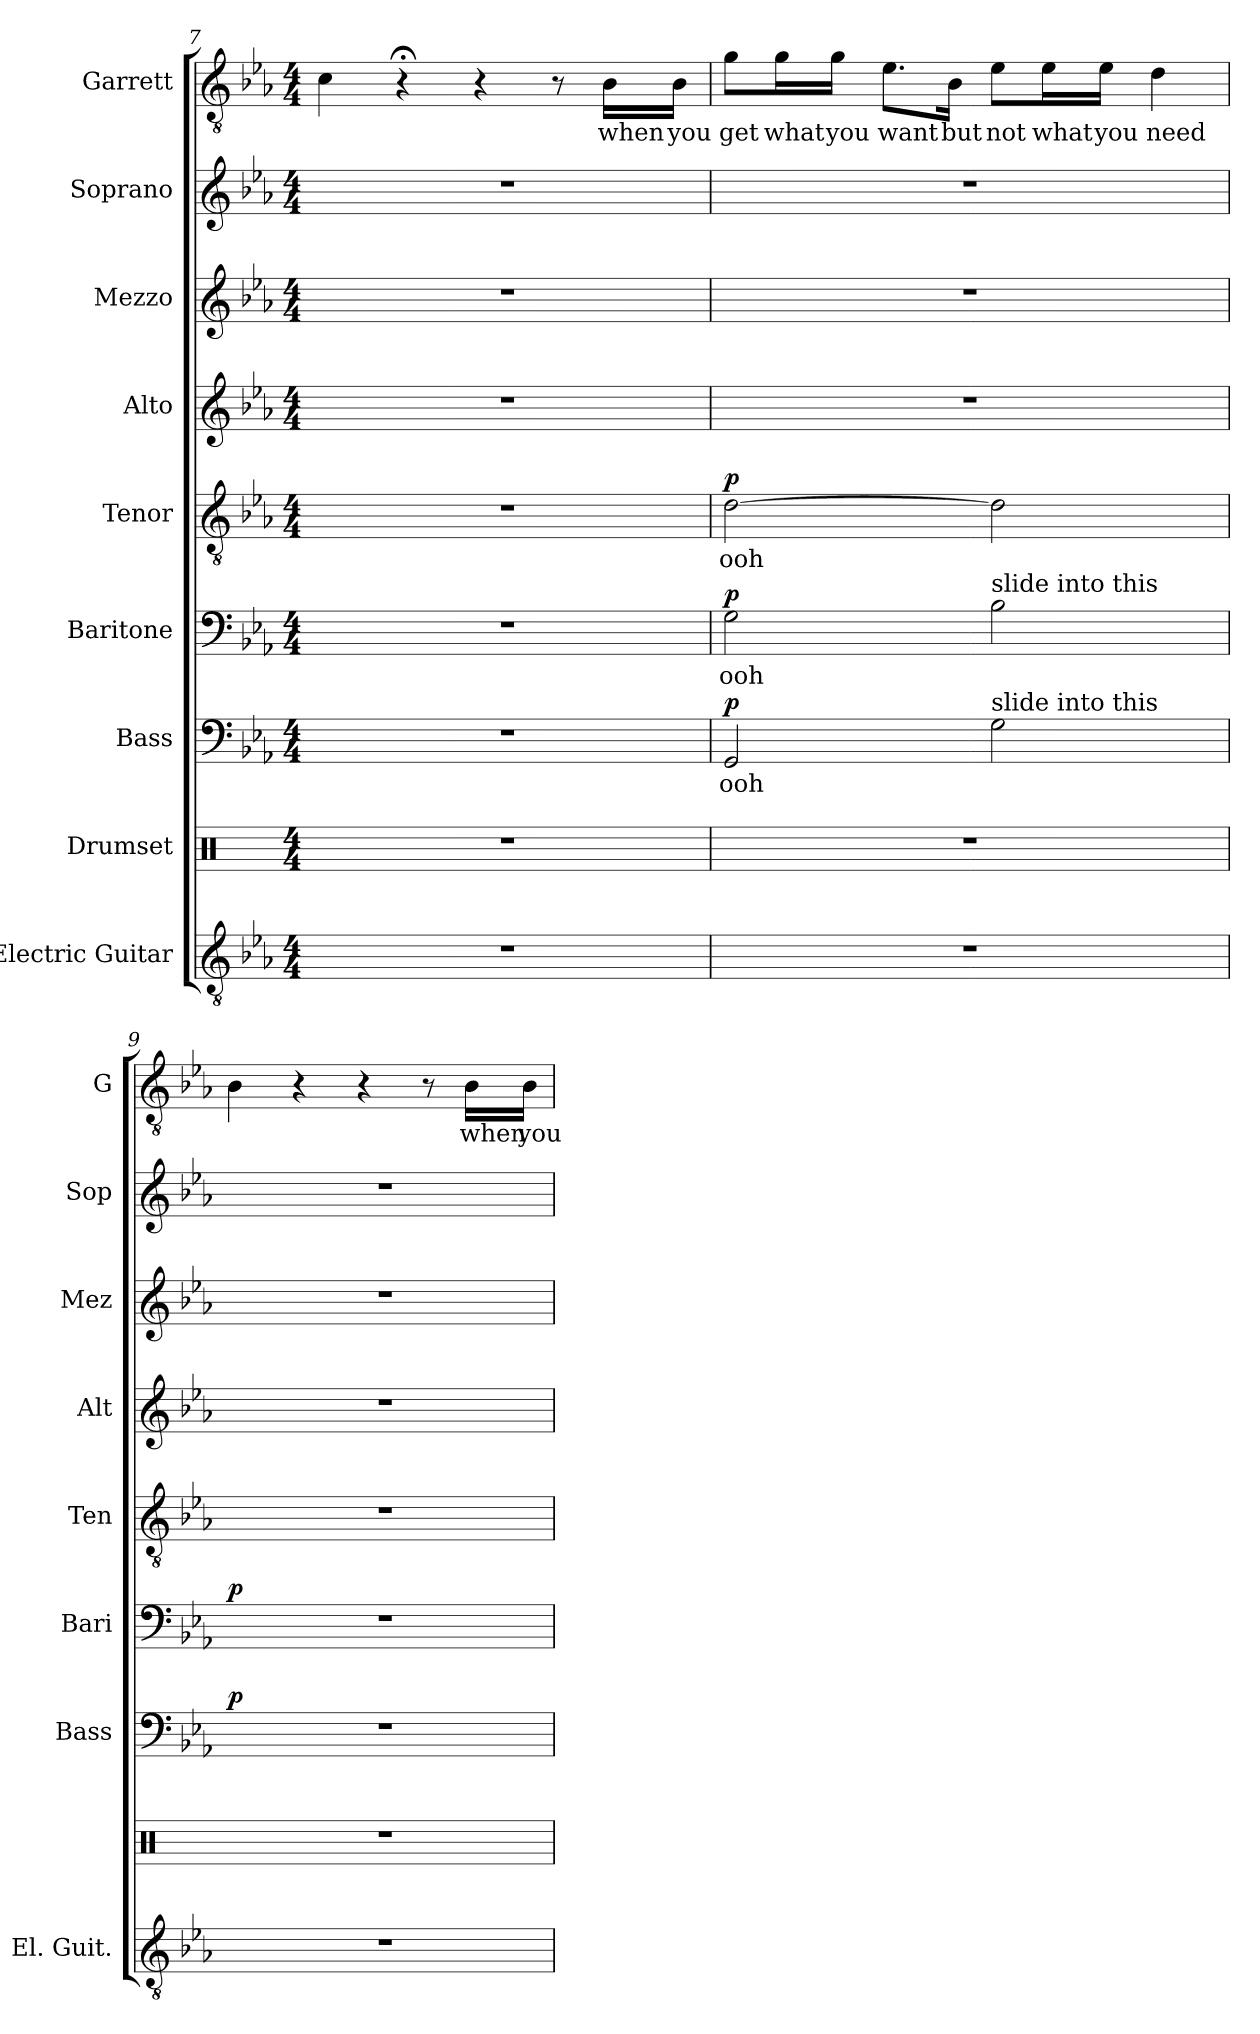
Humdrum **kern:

**kern	**kern	**kern	**text	**dynam	**kern	**text	**dynam	**kern	**text	**dynam	**kern	**kern	**kern	**kern	**text
*part9	*part8	*part7	*part7	*part7	*part6	*part6	*part6	*part5	*part5	*part5	*part4	*part3	*part2	*part1	*part1
*staff9	*staff8	*staff7	*staff7	*staff7	*staff6	*staff6	*staff6	*staff5	*staff5	*staff5	*staff4	*staff3	*staff2	*staff1	*staff1
*I"Electric Guitar	*I"Drumset	*I"Bass	*	*	*I"Baritone	*	*	*I"Tenor	*	*	*I"Alto	*I"Mezzo	*I"Soprano	*I"Garrett	*
*I'El. Guit.	*	*I'Bass	*	*	*I'Bari	*	*	*I'Ten	*	*	*I'Alt	*I'Mez	*I'Sop	*I'G	*
*clefGv2	*clefX	*clefF4	*	*	*clefF4	*	*	*clefGv2	*	*	*clefG2	*clefG2	*clefG2	*clefGv2	*
*k[b-e-a-]	*k[]	*k[b-e-a-]	*	*	*k[b-e-a-]	*	*	*k[b-e-a-]	*	*	*k[b-e-a-]	*k[b-e-a-]	*k[b-e-a-]	*k[b-e-a-]	*
*M4/4	*M4/4	*M4/4	*	*	*M4/4	*	*	*M4/4	*	*	*M4/4	*M4/4	*M4/4	*M4/4	*
=7	=7	=7	=7	=7	=7	=7	=7	=7	=7	=7	=7	=7	=7	=7	=7
1r	1r	1r	.	.	1r	.	.	1r	.	.	1r	1r	1r	4c\	.
.	.	.	.	.	.	.	.	.	.	.	.	.	.	4r;<	.
.	.	.	.	.	.	.	.	.	.	.	.	.	.	4r	.
.	.	.	.	.	.	.	.	.	.	.	.	.	.	8r	.
!	!	!	!	!	!	!	!	!	!	!	!	!	!	!	!LO:LY:b
.	.	.	.	.	.	.	.	.	.	.	.	.	.	16B-\LL	when
!	!	!	!	!	!	!	!	!	!	!	!	!	!	!	!LO:LY:b
.	.	.	.	.	.	.	.	.	.	.	.	.	.	16B-\JJ	you
!!LO:LB:g=z
=8	=8	=8	=8	=8	=8	=8	=8	=8	=8	=8	=8	=8	=8	=8	=8
!	!	!	!LO:LY:b	!LO:DY:b	!	!LO:LY:b	!LO:DY:b	!	!LO:LY:b	!LO:DY:b	!	!	!	!	!LO:LY:b
1r	1r	2GG/	ooh	p	2G\	ooh	p	[2d\	ooh	p	1r	1r	1r	8g\L	get
!	!	!	!	!	!	!	!	!	!	!	!	!	!	!	!LO:LY:b
.	.	.	.	.	.	.	.	.	.	.	.	.	.	16g\L	what
!	!	!	!	!	!	!	!	!	!	!	!	!	!	!	!LO:LY:b
.	.	.	.	.	.	.	.	.	.	.	.	.	.	16g\JJ	you
!	!	!	!	!	!	!	!	!	!	!	!	!	!	!	!LO:LY:b
.	.	.	.	.	.	.	.	.	.	.	.	.	.	8.e-\L	want
!	!	!	!	!	!	!	!	!	!	!	!	!	!	!	!LO:LY:b
.	.	.	.	.	.	.	.	.	.	.	.	.	.	16B-\Jk	but
!	!	!	!	!	!LO:TX:a:t=slide into this	!	!	!	!	!	!	!	!	!	!
!	!	!LO:TX:a:t=slide into this	!	!	!	!	!	!	!	!	!	!	!	!	!
!	!	!	!	!	!	!	!	!	!	!	!	!	!	!	!LO:LY:b
.	.	2G\	.	.	2B-\	.	.	2d\]	.	.	.	.	.	8e-\L	not
!	!	!	!	!	!	!	!	!	!	!	!	!	!	!	!LO:LY:b
.	.	.	.	.	.	.	.	.	.	.	.	.	.	16e-\L	what
!	!	!	!	!	!	!	!	!	!	!	!	!	!	!	!LO:LY:b
.	.	.	.	.	.	.	.	.	.	.	.	.	.	16e-\JJ	you
!	!	!	!	!	!	!	!	!	!	!	!	!	!	!	!LO:LY:b
.	.	.	.	.	.	.	.	.	.	.	.	.	.	4d\	need
=9	=9	=9	=9	=9	=9	=9	=9	=9	=9	=9	=9	=9	=9	=9	=9
!	!	!	!	!LO:DY:b	!	!	!LO:DY:b	!	!	!	!	!	!	!	!
1r	1r	1r	.	p	1r	.	p	1r	.	.	1r	1r	1r	4B-\	.
.	.	.	.	.	.	.	.	.	.	.	.	.	.	4r	.
.	.	.	.	.	.	.	.	.	.	.	.	.	.	4r	.
.	.	.	.	.	.	.	.	.	.	.	.	.	.	8r	.
!	!	!	!	!	!	!	!	!	!	!	!	!	!	!	!LO:LY:b
.	.	.	.	.	.	.	.	.	.	.	.	.	.	16B-\LL	when
!	!	!	!	!	!	!	!	!	!	!	!	!	!	!	!LO:LY:b
.	.	.	.	.	.	.	.	.	.	.	.	.	.	16B-\JJ	you
=	=	=	=	=	=	=	=	=	=	=	=	=	=	=	=
*-	*-	*-	*-	*-	*-	*-	*-	*-	*-	*-	*-	*-	*-	*-	*-
